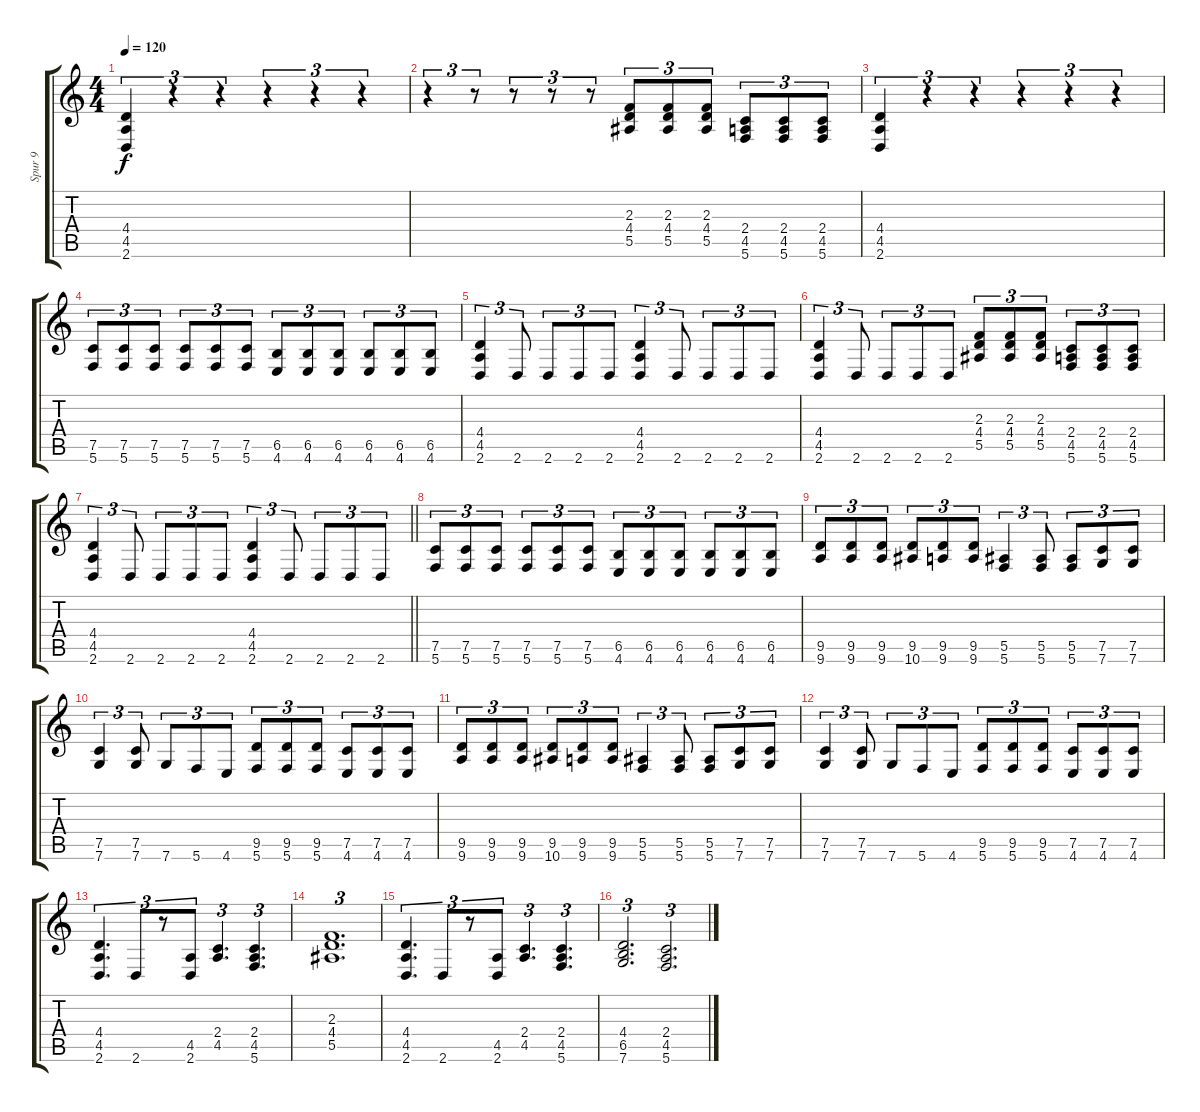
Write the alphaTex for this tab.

\track ("Spur 9" "Spur 9") {instrument distortionguitar}
\staff {score tabs}
\tuning (C4 G3 Eb3 Bb2 F2 C2) {hide}
\ts (4 4)
\tempo 120
\clef g2
\ks c
(4.4 4.5 2.6).4{tu (3 2) dy f} r.4{tu (3 2)} r.4{tu (3 2)} r.4{tu (3 2)} r.4{tu (3 2)} r.4{tu (3 2)} |
r.4{tu (3 2)} r.8{tu (3 2)} r.8{tu (3 2)} r.8{tu (3 2)} r.8{tu (3 2)} (2.3 4.4 5.5).8{tu (3 2)} (2.3 4.4 5.5).8{tu (3 2)} (2.3 4.4 5.5).8{tu (3 2)} (2.4 4.5 5.6).8{tu (3 2)} (2.4 4.5 5.6).8{tu (3 2)} (2.4 4.5 5.6).8{tu (3 2)} |
(4.4 4.5 2.6).4{tu (3 2)} r.4{tu (3 2)} r.4{tu (3 2)} r.4{tu (3 2)} r.4{tu (3 2)} r.4{tu (3 2)} |
(7.5 5.6).8{tu (3 2)} (7.5 5.6).8{tu (3 2)} (7.5 5.6).8{tu (3 2)} (7.5 5.6).8{tu (3 2)} (7.5 5.6).8{tu (3 2)} (7.5 5.6).8{tu (3 2)} (6.5 4.6).8{tu (3 2)} (6.5 4.6).8{tu (3 2)} (6.5 4.6).8{tu (3 2)} (6.5 4.6).8{tu (3 2)} (6.5 4.6).8{tu (3 2)} (6.5 4.6).8{tu (3 2)} |
(4.4 4.5 2.6).4{tu (3 2)} 2.6.8{tu (3 2)} 2.6.8{tu (3 2)} 2.6.8{tu (3 2)} 2.6.8{tu (3 2)} (4.4 4.5 2.6).4{tu (3 2)} 2.6.8{tu (3 2)} 2.6.8{tu (3 2)} 2.6.8{tu (3 2)} 2.6.8{tu (3 2)} |
(4.4 4.5 2.6).4{tu (3 2)} 2.6.8{tu (3 2)} 2.6.8{tu (3 2)} 2.6.8{tu (3 2)} 2.6.8{tu (3 2)} (2.3 4.4 5.5).8{tu (3 2)} (2.3 4.4 5.5).8{tu (3 2)} (2.3 4.4 5.5).8{tu (3 2)} (2.4 4.5 5.6).8{tu (3 2)} (2.4 4.5 5.6).8{tu (3 2)} (2.4 4.5 5.6).8{tu (3 2)} |
\barLineRight lightlight
(4.4 4.5 2.6).4{tu (3 2)} 2.6.8{tu (3 2)} 2.6.8{tu (3 2)} 2.6.8{tu (3 2)} 2.6.8{tu (3 2)} (4.4 4.5 2.6).4{tu (3 2)} 2.6.8{tu (3 2)} 2.6.8{tu (3 2)} 2.6.8{tu (3 2)} 2.6.8{tu (3 2)} |
(7.5 5.6).8{tu (3 2)} (7.5 5.6).8{tu (3 2)} (7.5 5.6).8{tu (3 2)} (7.5 5.6).8{tu (3 2)} (7.5 5.6).8{tu (3 2)} (7.5 5.6).8{tu (3 2)} (6.5 4.6).8{tu (3 2)} (6.5 4.6).8{tu (3 2)} (6.5 4.6).8{tu (3 2)} (6.5 4.6).8{tu (3 2)} (6.5 4.6).8{tu (3 2)} (6.5 4.6).8{tu (3 2)} |
(9.5 9.6).8{tu (3 2)} (9.5 9.6).8{tu (3 2)} (9.5 9.6).8{tu (3 2)} (9.5 10.6).8{tu (3 2)} (9.5 9.6).8{tu (3 2)} (9.5 9.6).8{tu (3 2)} (5.5 5.6).4{tu (3 2)} (5.5 5.6).8{tu (3 2)} (5.5 5.6).8{tu (3 2)} (7.5 7.6).8{tu (3 2)} (7.5 7.6).8{tu (3 2)} |
(7.5 7.6).4{tu (3 2)} (7.5 7.6).8{tu (3 2)} 7.6.8{tu (3 2)} 5.6.8{tu (3 2)} 4.6.8{tu (3 2)} (9.5 5.6).8{tu (3 2)} (9.5 5.6).8{tu (3 2)} (9.5 5.6).8{tu (3 2)} (7.5 4.6).8{tu (3 2)} (7.5 4.6).8{tu (3 2)} (7.5 4.6).8{tu (3 2)} |
(9.5 9.6).8{tu (3 2)} (9.5 9.6).8{tu (3 2)} (9.5 9.6).8{tu (3 2)} (9.5 10.6).8{tu (3 2)} (9.5 9.6).8{tu (3 2)} (9.5 9.6).8{tu (3 2)} (5.5 5.6).4{tu (3 2)} (5.5 5.6).8{tu (3 2)} (5.5 5.6).8{tu (3 2)} (7.5 7.6).8{tu (3 2)} (7.5 7.6).8{tu (3 2)} |
(7.5 7.6).4{tu (3 2)} (7.5 7.6).8{tu (3 2)} 7.6.8{tu (3 2)} 5.6.8{tu (3 2)} 4.6.8{tu (3 2)} (9.5 5.6).8{tu (3 2)} (9.5 5.6).8{tu (3 2)} (9.5 5.6).8{tu (3 2)} (7.5 4.6).8{tu (3 2)} (7.5 4.6).8{tu (3 2)} (7.5 4.6).8{tu (3 2)} |
(4.4 4.5 2.6).4{d tu (3 2)} 2.6.8{tu (3 2)} r.8{tu (3 2)} (4.5 2.6).8{tu (3 2)} (2.4 4.5).4{d tu (3 2)} (2.4 4.5 5.6).4{d tu (3 2)} |
(2.3 4.4 5.5).1{d tu (3 2)} |
(4.4 4.5 2.6).4{d tu (3 2)} 2.6.8{tu (3 2)} r.8{tu (3 2)} (4.5 2.6).8{tu (3 2)} (2.4 4.5).4{d tu (3 2)} (2.4 4.5 5.6).4{d tu (3 2)} |
(4.4 6.5 7.6).2{d tu (3 2)} (2.4 4.5 5.6).2{d tu (3 2)}
